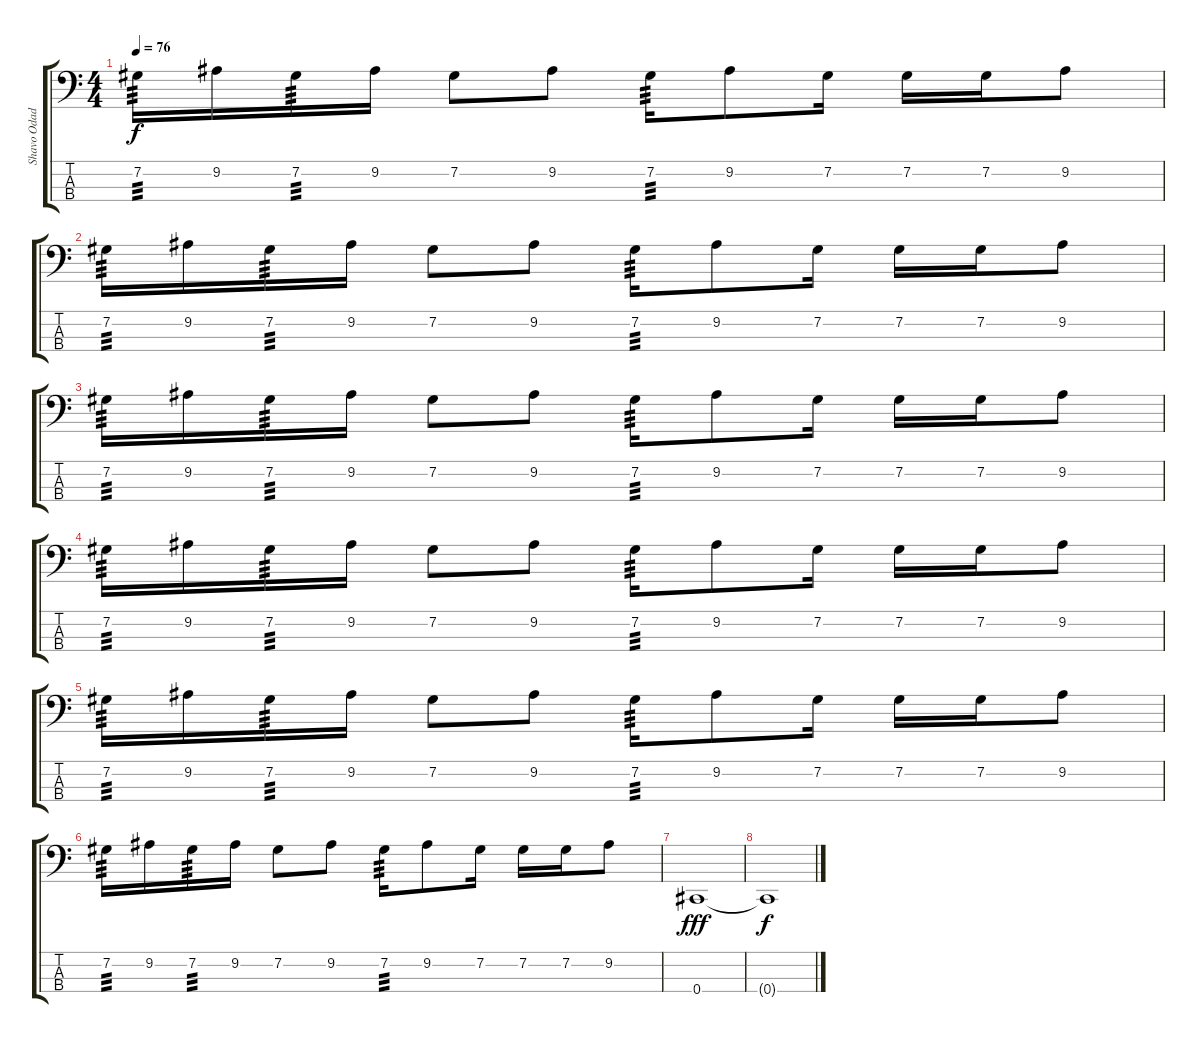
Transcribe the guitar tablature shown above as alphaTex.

\track ("Shavo Odadjian" "Shavo Odad") {instrument electricbassfinger}
\staff {score tabs}
\tuning (Gb2 Db2 Ab1 Db1) {hide}
\ts (4 4)
\tempo 76
\clef f4
\ks c
7.2.16{tp 3 dy f} 9.2.16 7.2.16{tp 3} 9.2.16 7.2.8 9.2.8 7.2.16{tp 3} 9.2.8 7.2.16 7.2.16 7.2.16 9.2.8 |
7.2.16{tp 3} 9.2.16 7.2.16{tp 3} 9.2.16 7.2.8 9.2.8 7.2.16{tp 3} 9.2.8 7.2.16 7.2.16 7.2.16 9.2.8 |
7.2.16{tp 3} 9.2.16 7.2.16{tp 3} 9.2.16 7.2.8 9.2.8 7.2.16{tp 3} 9.2.8 7.2.16 7.2.16 7.2.16 9.2.8 |
7.2.16{tp 3} 9.2.16 7.2.16{tp 3} 9.2.16 7.2.8 9.2.8 7.2.16{tp 3} 9.2.8 7.2.16 7.2.16 7.2.16 9.2.8 |
7.2.16{tp 3 volume 6} 9.2.16 7.2.16{tp 3} 9.2.16 7.2.8 9.2.8 7.2.16{tp 3} 9.2.8 7.2.16 7.2.16 7.2.16 9.2.8 |
7.2.16{tp 3} 9.2.16 7.2.16{tp 3} 9.2.16 7.2.8 9.2.8 7.2.16{tp 3} 9.2.8 7.2.16 7.2.16 7.2.16 9.2.8 |
0.4.1{dy fff} |
0.4{t}.1{dy f}
